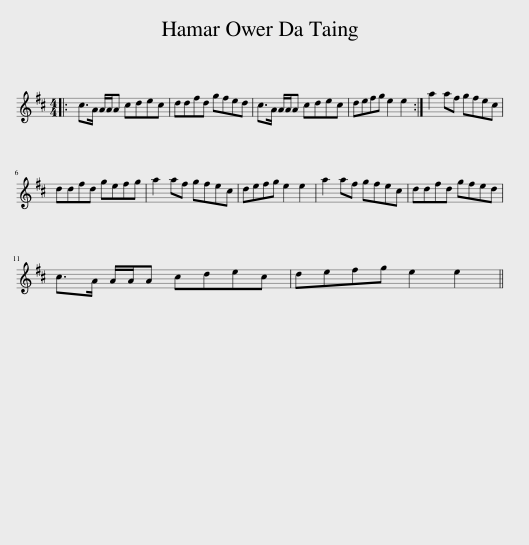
X:1
L:1/8
M:4/4
I:linebreak $
K:D
V:1 treble
V:1
|: c>A A/A/A cdec | ddfd gfed | c>A A/A/A cdec | defg e2 e2 :| a2 af gfec |$ %5
 ddfd gefg | a2 af gfec | defg e2 e2 | a2 af gfec | ddfd gfed |$ %10
 c>A A/A/A cdec | defg e2 e2 || %12
